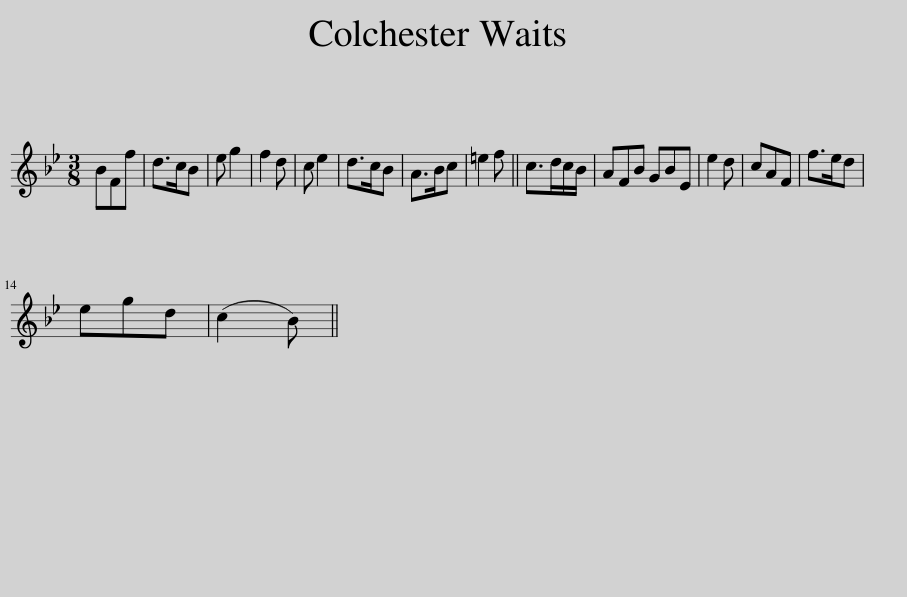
X:1
L:1/8
M:3/8
I:linebreak $
K:Bb
V:1 treble
V:1
 BFf | d>cB | e g2 | f2 d | c e2 | %5
 d>cB | A>Bc | =e2 f || c>dc/B/ | AFB GBE | %10
 e2 d | cAF | f>ed |$ egd | (c2 B) || %15
